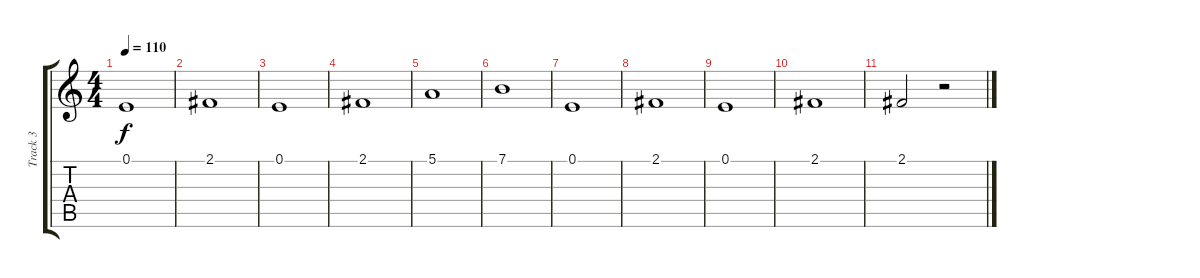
\track ("Track 3" "Track 3") {instrument fx7echoes}
\staff {score tabs}
\tuning (E4 B3 G3 D3 A2 E2) {hide}
\ts (4 4)
\tempo 110
\clef g2
\ks c
0.1.1{dy f} |
2.1.1 |
0.1.1 |
2.1.1 |
5.1.1 |
7.1.1 |
0.1.1 |
2.1.1 |
0.1.1 |
2.1.1 |
2.1.2 r.2
